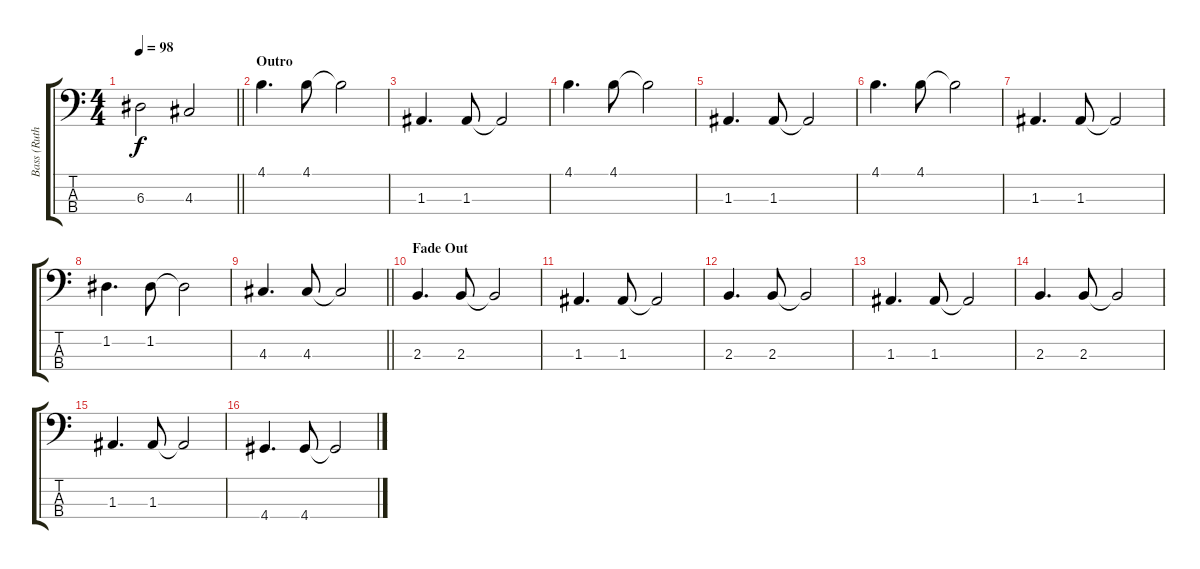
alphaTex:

\track ("Bass (Rutherford)" "Bass (Ruth") {instrument electricbassfinger}
\staff {score tabs}
\tuning (G2 D2 A1 E1) {hide}
\ts (4 4)
\tempo 98
\clef f4
\barLineRight lightlight
\ks c
6.3.2{dy f} 4.3.2 |
\section ("" "Outro")
4.1.4{d} 4.1.8 4.1{t}.2 |
1.3.4{d} 1.3.8 1.3{t}.2 |
4.1.4{d} 4.1.8 4.1{t}.2 |
1.3.4{d} 1.3.8 1.3{t}.2 |
4.1.4{d} 4.1.8 4.1{t}.2 |
1.3.4{d} 1.3.8 1.3{t}.2 |
1.2.4{d} 1.2.8 1.2{t}.2 |
\barLineRight lightlight
4.3.4{d} 4.3.8 4.3{t}.2 |
\section ("" "Fade Out")
2.3.4{d volume 10} 2.3.8 2.3{t}.2 |
1.3.4{d} 1.3.8 1.3{t}.2 |
2.3.4{d} 2.3.8 2.3{t}.2 |
1.3.4{d volume 8} 1.3.8 1.3{t}.2 |
2.3.4{d} 2.3.8 2.3{t}.2 |
1.3.4{d} 1.3.8 1.3{t}.2 |
4.4.4{d volume 6} 4.4.8 4.4{t}.2
